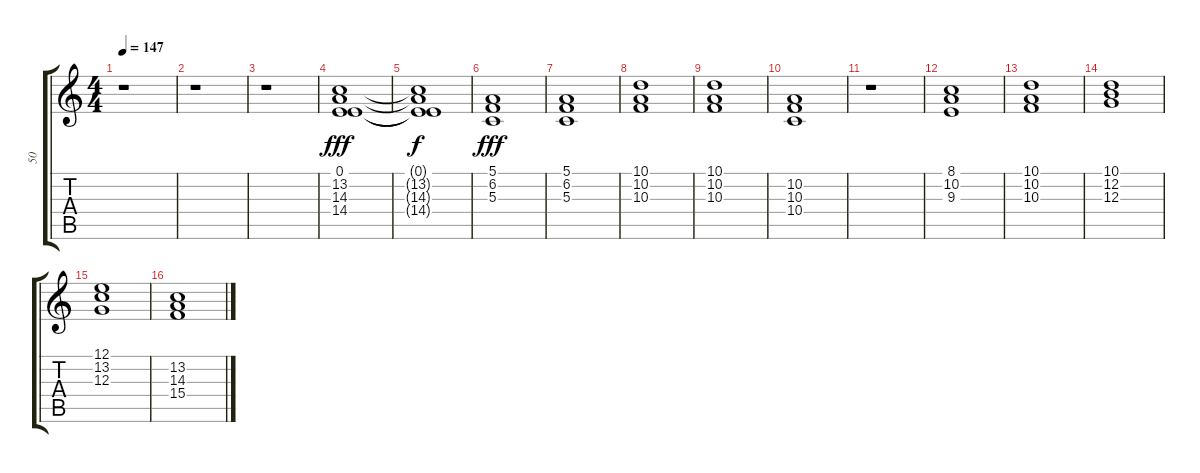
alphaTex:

\track ("50" "50") {instrument synthstrings1}
\staff {score tabs}
\tuning (E4 B3 G3 D3 A2 E2) {hide}
\ts (4 4)
\tempo 147
\clef g2
\ks c
r.1{dy f} |
r.1 |
r.1 |
(0.1 13.2 14.3 14.4).1{dy fff} |
(0.1{t} 13.2{t} 14.3{t} 14.4{t}).1{dy f} |
(5.1 6.2 5.3).1{dy fff} |
(5.1 6.2 5.3).1 |
(10.1 10.2 10.3).1 |
(10.1 10.2 10.3).1 |
(10.2 10.3 10.4).1 |
r.1 |
(8.1 10.2 9.3).1 |
(10.1 10.2 10.3).1 |
(10.1 12.2 12.3).1 |
(12.1 13.2 12.3).1 |
(13.2 14.3 15.4).1
